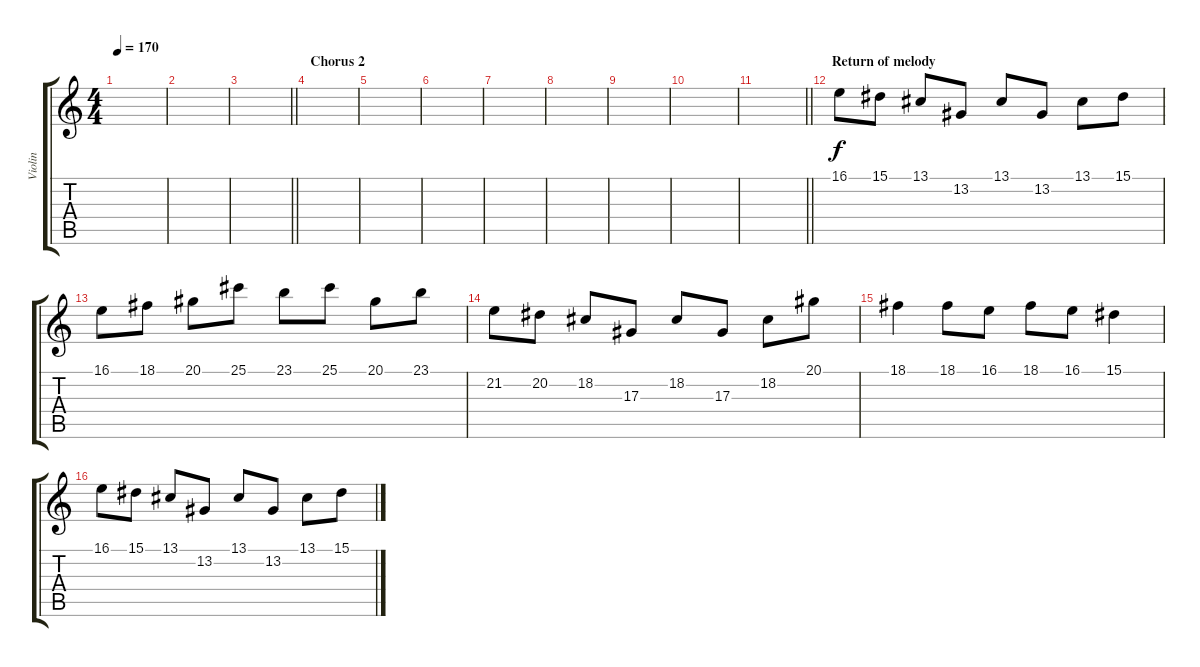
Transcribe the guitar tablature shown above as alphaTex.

\track ("Violin" "Violin") {solo instrument violin}
\staff {score tabs}
\tuning (C4 G3 Eb3 Bb2 F2 C2) {hide}
\ts (4 4)
\tempo 170
\clef g2
\ks c
|
|
\barLineRight lightlight
|
\section ("" "Chorus 2")
|
|
|
|
|
|
|
\barLineRight lightlight
|
\section ("" "Return of melody")
16.1.8 15.1.8 13.1.8 13.2.8 13.1.8 13.2.8 13.1.8 15.1.8 |
16.1.8 18.1.8 20.1.8 25.1.8 23.1.8 25.1.8 20.1.8 23.1.8 |
21.2.8 20.2.8 18.2.8 17.3.8 18.2.8 17.3.8 18.2.8 20.1.8 |
18.1.4 18.1.8 16.1.8 18.1.8 16.1.8 15.1.4 |
16.1.8 15.1.8 13.1.8 13.2.8 13.1.8 13.2.8 13.1.8 15.1.8
